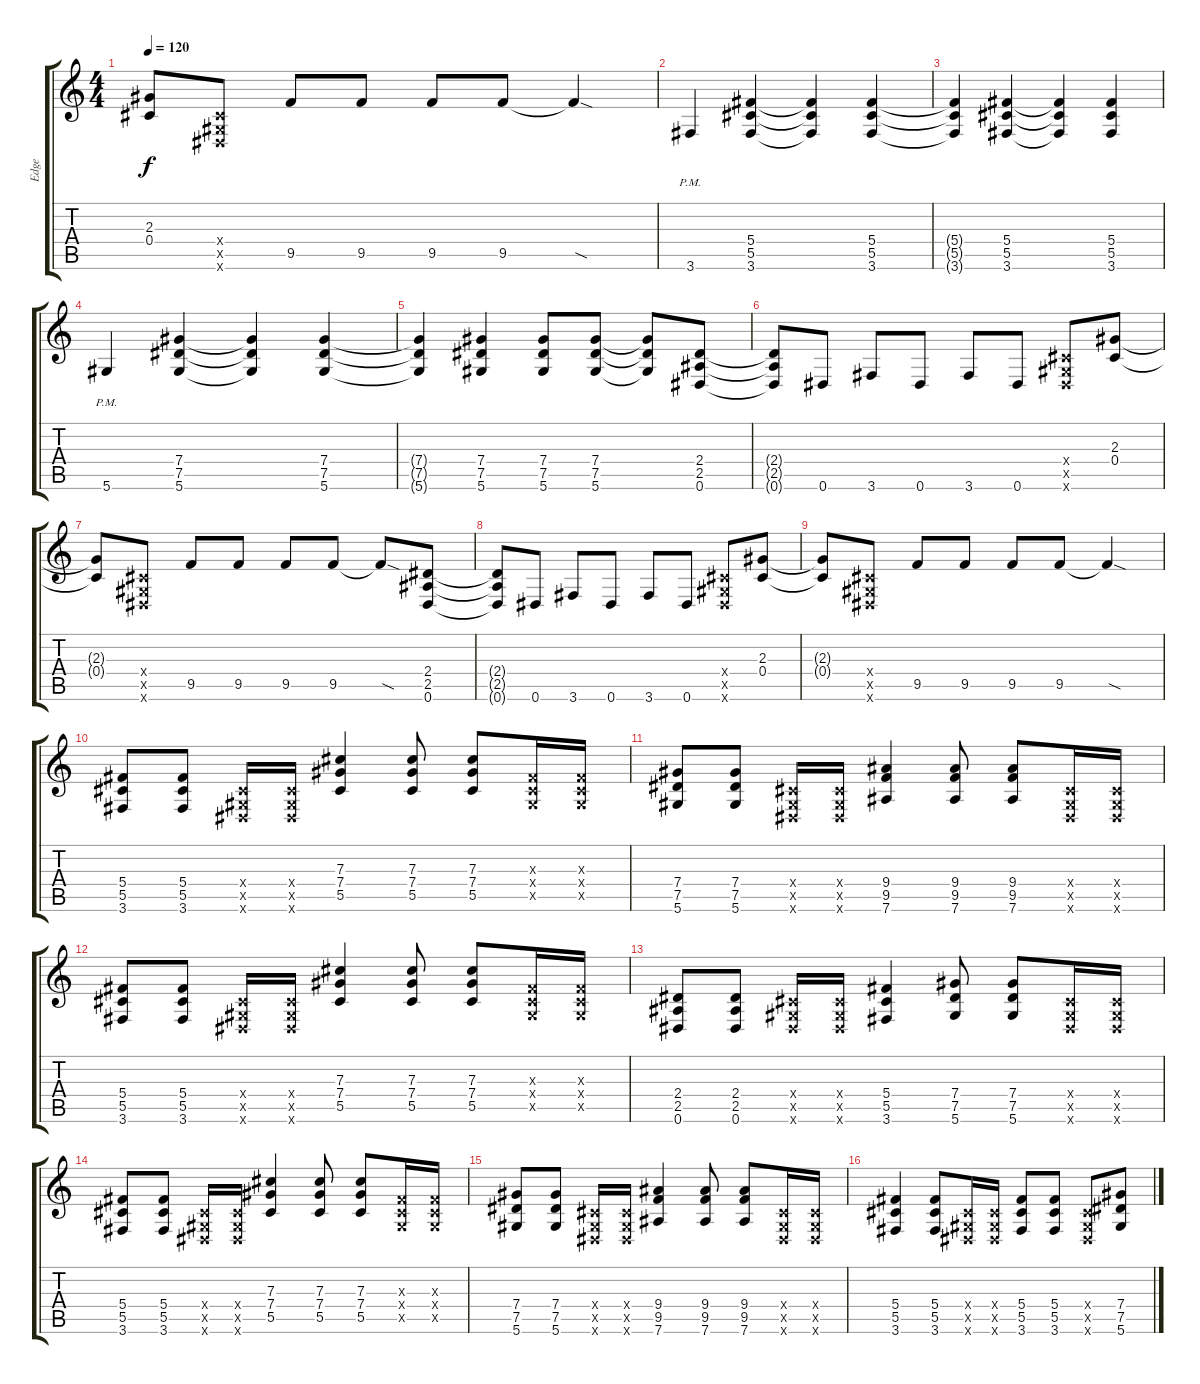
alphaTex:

\track ("Edge" "Edge") {instrument electricguitarclean}
\staff {score tabs}
\tuning (Eb4 Bb3 Gb3 Db3 Ab2 Eb2) {hide}
\ts (4 4)
\tempo 120
\clef g2
\ks c
(2.3{t} 0.4{t}).8{dy f} (0.4{x} 0.5{x} 0.6{x}).8 9.5.8 9.5.8 9.5.8 9.5.8 9.5{sod t}.4 |
3.6{pm}.4 (5.4 5.5 3.6).4 (5.4{t} 5.5{t} 3.6{t}).4 (5.4 5.5 3.6).4 |
(5.4{t} 5.5{t} 3.6{t}).4 (5.4 5.5 3.6).4 (5.4{t} 5.5{t} 3.6{t}).4 (5.4 5.5 3.6).4 |
5.6{pm}.4 (7.4 7.5 5.6).4 (7.4{t} 7.5{t} 5.6{t}).4 (7.4 7.5 5.6).4 |
(7.4{t} 7.5{t} 5.6{t}).4 (7.4 7.5 5.6).4 (7.4 7.5 5.6).8 (7.4 7.5 5.6).8 (7.4{t} 7.5{t} 5.6{t}).8 (2.4 2.5 0.6).8 |
(2.4{t} 2.5{t} 0.6{t}).8 0.6.8 3.6.8 0.6.8 3.6.8 0.6.8 (0.4{x} 0.5{x} 0.6{x}).8 (2.3 0.4).8 |
(2.3{t} 0.4{t}).8 (0.4{x} 0.5{x} 0.6{x}).8 9.5.8 9.5.8 9.5.8 9.5.8 9.5{sod t}.8 (2.4 2.5 0.6).8 |
(2.4{t} 2.5{t} 0.6{t}).8 0.6.8 3.6.8 0.6.8 3.6.8 0.6.8 (0.4{x} 0.5{x} 0.6{x}).8 (2.3 0.4).8 |
(2.3{t} 0.4{t}).8 (0.4{x} 0.5{x} 0.6{x}).8 9.5.8 9.5.8 9.5.8 9.5.8 9.5{sod t}.4 |
(5.4 5.5 3.6).8 (5.4 5.5 3.6).8 (0.4{x} 0.5{x} 0.6{x}).16 (0.4{x} 0.5{x} 0.6{x}).16 (7.3 7.4 5.5).4 (7.3 7.4 5.5).8 (7.3 7.4 5.5).8 (0.3{x} 0.4{x} 0.5{x}).16 (0.3{x} 0.4{x} 0.5{x}).16 |
(7.4 7.5 5.6).8 (7.4 7.5 5.6).8 (0.4{x} 0.5{x} 0.6{x}).16 (0.4{x} 0.5{x} 0.6{x}).16 (9.4 9.5 7.6).4 (9.4 9.5 7.6).8 (9.4 9.5 7.6).8 (0.4{x} 0.5{x} 0.6{x}).16 (0.4{x} 0.5{x} 0.6{x}).16 |
(5.4 5.5 3.6).8 (5.4 5.5 3.6).8 (0.4{x} 0.5{x} 0.6{x}).16 (0.4{x} 0.5{x} 0.6{x}).16 (7.3 7.4 5.5).4 (7.3 7.4 5.5).8 (7.3 7.4 5.5).8 (0.3{x} 0.4{x} 0.5{x}).16 (0.3{x} 0.4{x} 0.5{x}).16 |
(2.4 2.5 0.6).8 (2.4 2.5 0.6).8 (0.4{x} 0.5{x} 0.6{x}).16 (0.4{x} 0.5{x} 0.6{x}).16 (5.4 5.5 3.6).4 (7.4 7.5 5.6).8 (7.4 7.5 5.6).8 (0.4{x} 0.5{x} 0.6{x}).16 (0.4{x} 0.5{x} 0.6{x}).16 |
(5.4 5.5 3.6).8 (5.4 5.5 3.6).8 (0.4{x} 0.5{x} 0.6{x}).16 (0.4{x} 0.5{x} 0.6{x}).16 (7.3 7.4 5.5).4 (7.3 7.4 5.5).8 (7.3 7.4 5.5).8 (0.3{x} 0.4{x} 0.5{x}).16 (0.3{x} 0.4{x} 0.5{x}).16 |
(7.4 7.5 5.6).8 (7.4 7.5 5.6).8 (0.4{x} 0.5{x} 0.6{x}).16 (0.4{x} 0.5{x} 0.6{x}).16 (9.4 9.5 7.6).4 (9.4 9.5 7.6).8 (9.4 9.5 7.6).8 (0.4{x} 0.5{x} 0.6{x}).16 (0.4{x} 0.5{x} 0.6{x}).16 |
(5.4 5.5 3.6).4 (5.4 5.5 3.6).8 (0.4{x} 0.5{x} 0.6{x}).16 (0.4{x} 0.5{x} 0.6{x}).16 (5.4 5.5 3.6).8 (5.4 5.5 3.6).8 (0.4{x} 0.5{x} 0.6{x}).8 (7.4 7.5 5.6).8
